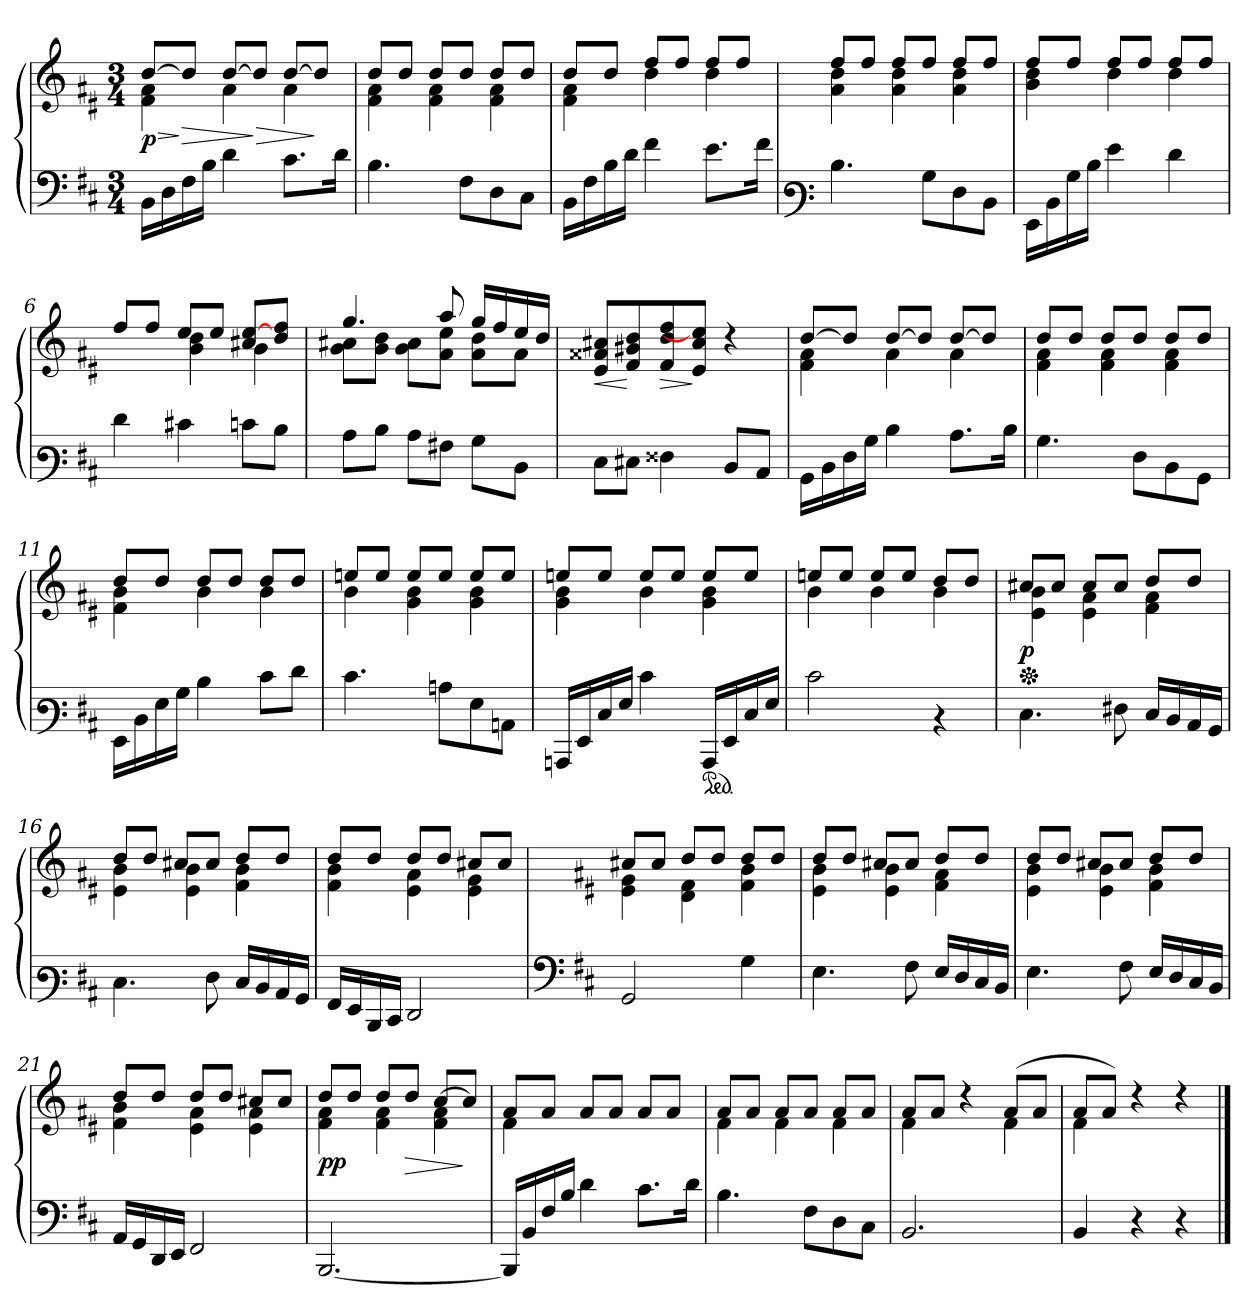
**kern	**kern	**dynam
*part1	*part1	*part1
*staff2	*staff1	*staff1/2
*clefF4	*clefG3	*
*k[f#c#]	*k[f#c#]	*
*M3/4	*M3/4	*
=1	=1	=1
!	!	!LO:HP:b
*	*^	*
!	!	!	!LO:DY:n=1:b
16BB\LL	[>8b/L	4d\ 4f#\	> p
16D\	.	.	.
!	!	!	!LO:HP:n=1:b
16F#\	8b/J]	.	] >
16B\JJ	.	.	.
4d\	[>8b/L	4f#\	.
!	!	!	!LO:HP:n=1:b
.	8b/J]	.	] >
8.c#\L	[>8b/L	4f#\	.
.	8b/J]	.	]
16d\Jk	.	.	.
=2	=2	=2	=2
4.B\	8b/L	4d\ 4f#\	.
.	8b/J	.	.
.	8b/L	4d\ 4f#\	.
8F#\L	8b/J	.	.
8D\	8b/L	4d\ 4f#\	.
8C#\J	8b/J	.	.
=3	=3	=3	=3
16BB\LL	8b/L	4d\ 4f#\	.
16F#\	.	.	.
16B\	8b/J	.	.
16d\JJ	.	.	.
4f#\	8dd/L	4b\	.
.	8dd/J	.	.
8.e\L	8dd/L	4b\	.
.	8dd/J	.	.
16f#\Jk	.	.	.
!!LO:LB:g=z	!!
=4	=4	=4	=4
*clefF3	*	*	*
4.d\	8dd/L	4f#\ 4b\	.
.	8dd/J	.	.
.	8dd/L	4f#\ 4b\	.
8B\L	8dd/J	.	.
8F#\	8dd/L	4f#\ 4b\	.
8D\J	8dd/J	.	.
=5	=5	=5	=5
16GG\LL	8dd/L	4g\ 4b\	.
16D\	.	.	.
16B\	8dd/J	.	.
16d\JJ	.	.	.
4g\	8dd/L	4b\	.
.	8dd/J	.	.
4f#\	8dd/L	4b\	.
.	8dd/J	.	.
=6	=6	=6	=6
4f#\	8dd/L	4ryy	.
.	8dd/J	.	.
4e#X\	8cc#/L	4g\ 4b\	.
.	8cc#/J	.	.
8en\L	8a#X/ [>8cc#/L	4g\	.
8d\J	8b/ 8dd/J	.	.
!!LO:LB:g=z	!!
=7	=7	=7	=7
8c#\L	4.ee/	8g\ 8a#X\L	.
8d\J	.	8g\ 8b\J	.
8c#\L	.	8g\ 8a#\L	.
8A#X\J	8ff#/	8f#\ 8cc#\J	.
8B\L	16ee/LL	8f#\ 8b\L	.
.	16dd/	.	.
8D\J	16cc#/	8f#\J	.
.	16b/JJ	.	.
*	*v	*v	*
=8	=8	=8
!	!	!LO:HP:b
8E\L	8c#/ 8f##X/ 8a#X/L	<
8E#X\J	8d/ 8g#X/ 8b/	[
!	!	!LO:HP:b
4F##\	8d/ 8b/ 8dd/	>
.	8c#/ 8a#/ 8cc#/]J	]
8D/L	4rb	.
8C#/J	.	.
=9	=9	=9
*	*^	*
16BB\LL	[>8b/L	4d\ 4f#\	.
16D\	.	.	.
16F#\	8b/J]	.	.
16B\JJ	.	.	.
4d\	[>8b/L	4f#\	.
.	8b/J]	.	.
8.c#\L	[>8b/L	4f#\	.
.	8b/J]	.	.
16d\Jk	.	.	.
!!LO:LB:g=z	!!
=10	=10	=10	=10
4.B\	8b/L	4d\ 4f#\	.
.	8b/J	.	.
.	8b/L	4d\ 4f#\	.
8F#\L	8b/J	.	.
8D\	8b/L	4d\ 4f#\	.
8BB\J	8b/J	.	.
=11	=11	=11	=11
16GG\LL	8b/L	4d\ 4g\	.
16D\	.	.	.
16G\	8b/J	.	.
16B\JJ	.	.	.
4d\	8b/L	4g\	.
.	8b/J	.	.
8e\L	8b/L	4g\	.
8f#\J	8b/J	.	.
=12	=12	=12	=12
4.e\	8ccn/L	4g\	.
.	8cc/J	.	.
.	8cc/L	4e\ 4g\	.
8cn\L	8cc/J	.	.
8G\	8cc/L	4e\ 4g\	.
8Cn\J	8cc/J	.	.
=13	=13	=13	=13
16CCn/LL	8ccn/L	4e\ 4g\	.
16GG/	.	.	.
16E/	8cc/J	.	.
16G/JJ	.	.	.
4e\	8cc/L	4g\	.
.	8cc/J	.	.
*ped	*	*	*
16CC/LL	8cc/L	4e\ 4g\	.
16GG/	.	.	.
16E/	8cc/J	.	.
16G/JJ	.	.	.
!!LO:LB:g=z	!!
=14	=14	=14	=14
2e\	8ccn/L	4g\	.
.	8cc/J	.	.
.	8cc/L	4g\	.
.	8cc/J	.	.
4rD	8b/L	4g\	.
.	8b/J	.	.
=15	=15	=15	=15
*	*Xped	*	*
!	!	!	!LO:DY:b
4.E\	8a#X/L	4c#\ 4g\	p
.	8a#/J	.	.
.	8a#/L	4c#\ 4f#\	.
8F#X\	8a#/J	.	.
16E/LL	8b/L	4d\ 4f#\	.
16D/	.	.	.
16C#/	8b/J	.	.
16BB/JJ	.	.	.
=16	=16	=16	=16
4.E\	8b/L	4c#\ 4g\	.
.	8b/J	.	.
.	8a#X/L	4c#\ 4g\	.
8F#\	8a#/J	.	.
16E/LL	8b/L	4d\ 4g\	.
16D/	.	.	.
16C#/	8b/J	.	.
16BB/JJ	.	.	.
=17	=17	=17	=17
16AA/LL	8b/L	4d\ 4g\	.
16GG/	.	.	.
16DD/	8b/J	.	.
16EE/JJ	.	.	.
2FF#/	8b/L	4c#\ 4f#\	.
.	8b/J	.	.
.	8a#X/L	4c#\ 4e\	.
.	8a#/J	.	.
!!LO:PB:g=z	!!
=18	=18	=18	=18
*clefF4	*	*	*
*k[f#c#]	*k[f#c#]	*	*
2GG/	8a#X/L	4c#\ 4e\	.
.	8a#/J	.	.
.	8b/L	4B\ 4d\	.
.	8b/J	.	.
4G\	8b/L	4d\ 4g\	.
.	8b/J	.	.
=19	=19	=19	=19
4.E\	8b/L	4c#\ 4g\	.
.	8b/J	.	.
.	8a#X/L	4c#\ 4g\	.
8F#\	8a#/J	.	.
16E/LL	8b/L	4d\ 4f#\	.
16D/	.	.	.
16C#/	8b/J	.	.
16BB/JJ	.	.	.
=20	=20	=20	=20
4.E\	8b/L	4c#\ 4g\	.
.	8b/J	.	.
.	8a#X/L	4c#\ 4g\	.
8F#\	8a#/J	.	.
16E/LL	8b/L	4d\ 4g\	.
16D/	.	.	.
16C#/	8b/J	.	.
16BB/JJ	.	.	.
=21	=21	=21	=21
16AA/LL	8b/L	4d\ 4g\	.
16GG/	.	.	.
16DD/	8b/J	.	.
16EE/JJ	.	.	.
2FF#/	8b/L	4c#\ 4f#\	.
.	8b/J	.	.
.	8a#X/L	4c#\ 4f#\	.
.	8a#/J	.	.
!!LO:LB:g=z	!!
=22	=22	=22	=22
!	!	!	!LO:DY:b
[<2.BBB/	8b/L	4d\ 4f#\	pp
.	8b/J	.	.
.	8b/L	4d\ 4f#\	.
!	!	!	!LO:HP:b
.	8b/J	.	>
.	[>8a/L	4d\ 4f#\	.
.	8a/J]	.	]
=23	=23	=23	=23
16BBB/LL]	8f#/L	4d\	.
16BB/	.	.	.
16F#/	8f#/J	.	.
16B/JJ	.	.	.
4d\	8f#/L	2ryy	.
.	8f#/J	.	.
8.c#\L	8f#/L	.	.
.	8f#/J	.	.
16d\Jk	.	.	.
=24	=24	=24	=24
4.B\	8f#/L	4d\	.
.	8f#/J	.	.
.	8f#/L	4d\	.
8F#\L	8f#/J	.	.
8D\	8f#/L	4d\	.
8C#\J	8f#/J	.	.
=25	=25	=25	=25
2.BB/	8f#/L	4d\	.
.	8f#/J	.	.
.	4rb	4ryy	.
.	(>8f#/L	4d\	.
.	8f#/J	.	.
=26	=26	=26	=26
4BB/	8f#/L	4d\	.
.	8f#/J)	.	.
4r	4rb	2ryy	.
4r	4rb	.	.
*	*v	*v	*
==	==	==
*-	*-	*-
